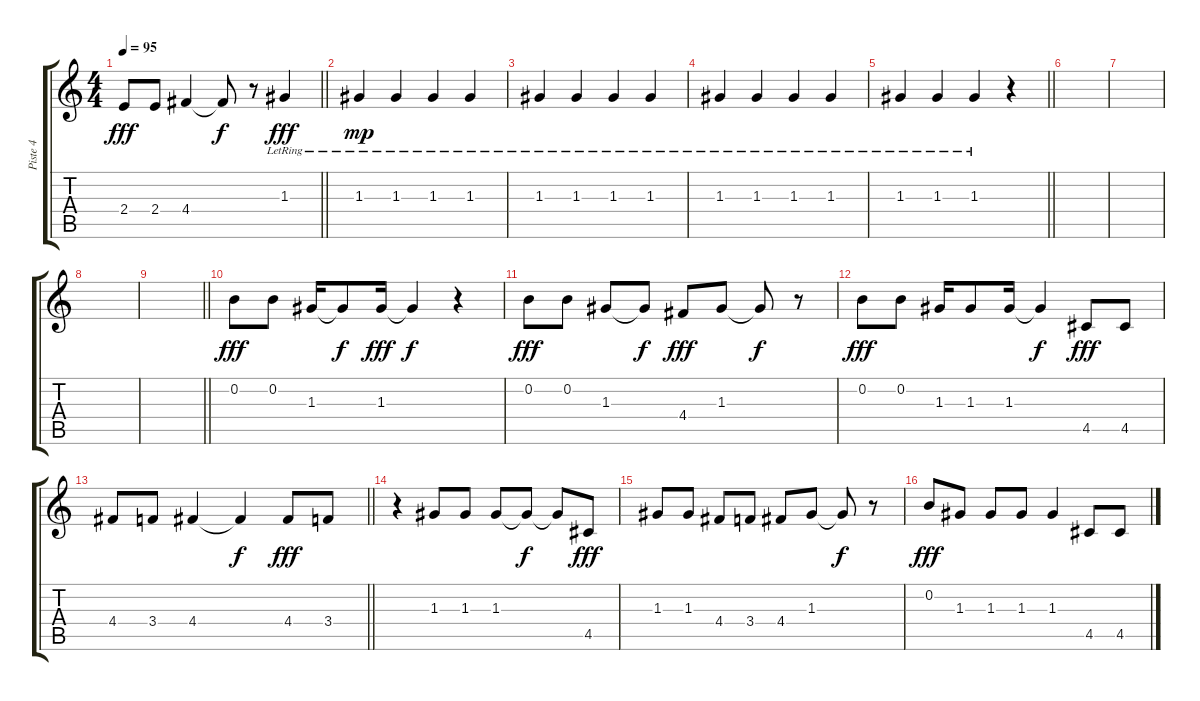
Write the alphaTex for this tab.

\track ("Piste 4" "Piste 4") {instrument contrabass}
\staff {score tabs}
\tuning (E4 B3 G3 D3 A2 E2) {hide}
\ts (4 4)
\tempo 95
\clef g2
\barLineRight lightlight
\ks c
2.4.8{dy fff} 2.4.8 4.4.4 4.4{t}.8{dy f} r.8 1.3{lr}.4{dy fff} |
1.3{lr}.4{dy mp} 1.3{lr}.4 1.3{lr}.4 1.3{lr}.4 |
1.3{lr}.4 1.3{lr}.4 1.3{lr}.4 1.3{lr}.4 |
1.3{lr}.4 1.3{lr}.4 1.3{lr}.4 1.3{lr}.4 |
\barLineRight lightlight
1.3{lr}.4 1.3{lr}.4 1.3{lr}.4 r.4 |
|
|
|
\barLineRight lightlight
|
0.2.8{dy fff} 0.2.8 1.3.16 1.3{t}.8{dy f} 1.3.16{dy fff} 1.3{t}.4{dy f} r.4 |
0.2.8{dy fff} 0.2.8 1.3.8 1.3{t}.8{dy f} 4.4.8{dy fff} 1.3.8 1.3{t}.8{dy f} r.8 |
0.2.8{dy fff} 0.2.8 1.3.16 1.3.8 1.3.16 1.3{t}.4{dy f} 4.5.8{dy fff} 4.5.8 |
\barLineRight lightlight
4.4.8 3.4.8 4.4.4 4.4{t}.4{dy f} 4.4.8{dy fff} 3.4.8 |
r.4 1.3.8 1.3.8 1.3.8 1.3{t}.8{dy f} 1.3{t}.8 4.5.8{dy fff} |
1.3.8 1.3.8 4.4.8 3.4.8 4.4.8 1.3.8 1.3{t}.8{dy f} r.8 |
0.2.8{dy fff} 1.3.8 1.3.8 1.3.8 1.3.4 4.5.8 4.5.8
